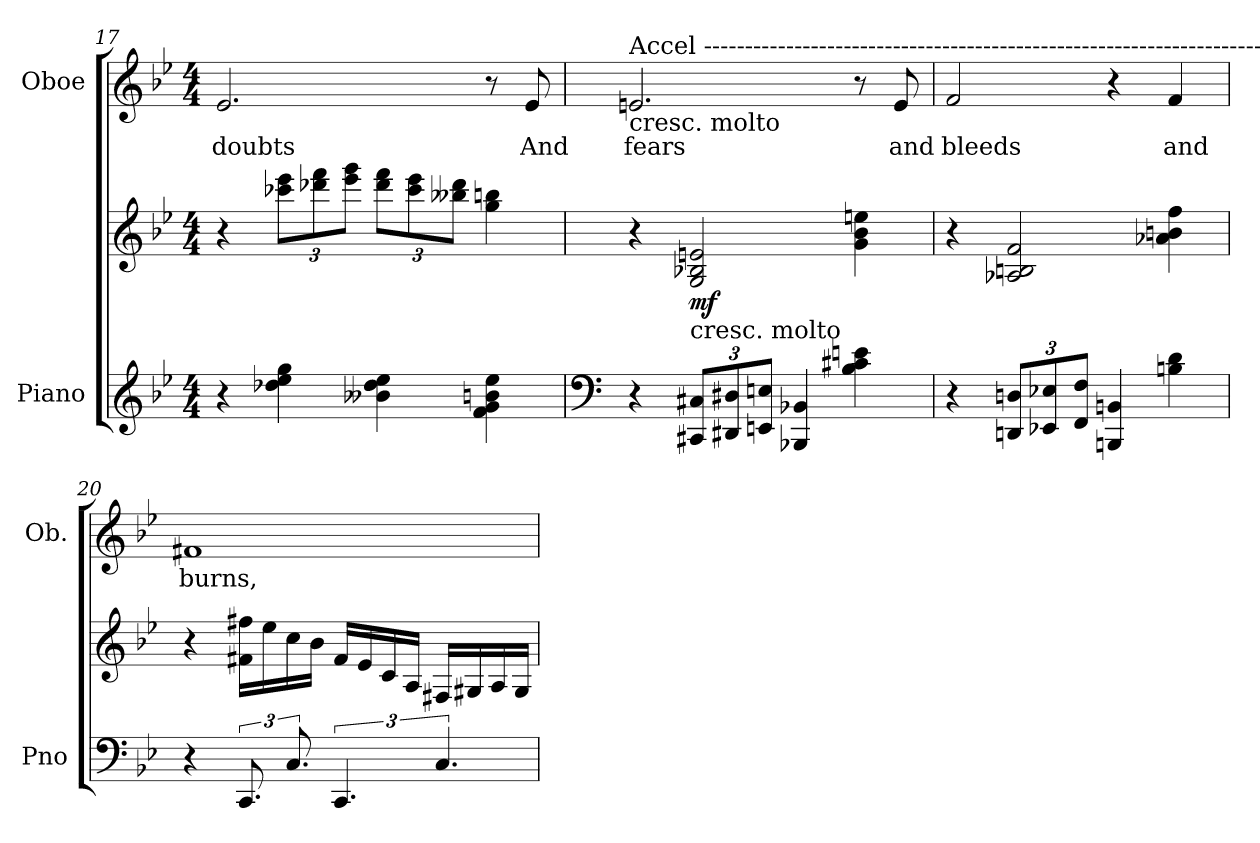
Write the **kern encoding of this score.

**kern	**kern	**dynam	**kern	**text
*part2	*part2	*part2	*part1	*part1
*staff3	*staff2	*staff2/3	*staff1	*staff1
*I"Piano	*	*	*I"Oboe	*
*I'Pno	*	*	*I'Ob.	*
!!LO:LB:g=z
*clefG2	*clefG2	*	*clefG2	*
*k[b-e-]	*k[b-e-]	*	*k[b-e-]	*
*M4/4	*M4/4	*	*M4/4	*
=17	=17	=17	=17	=17
!	!	!	!	!LO:LY:b
4r	4r	.	2.e-/	doubts
*	*Xbrackettup	*	*	*
4dd-X\ 4ee-\ 4gg\	12ccc-X\ 12eee-\L	.	.	.
.	12ddd-X\ 12fff\	.	.	.
.	12eee-\ 12ggg\J	.	.	.
4b--X\ 4dd-\ 4ee-\	12ddd-\ 12fff\L	.	.	.
.	12ccc-\ 12eee-\	.	.	.
.	12bb--X\ 12ddd-\J	.	.	.
4f\ 4g\ 4bn\ 4ee-\	4gg\ 4bbn\	.	8r	.
!	!	!	!	!LO:LY:b
.	.	.	8e-/	And
=18	=18	=18	=18	=18
*clefF4	*	*	*	*
!	!	!	!LO:TX:a:t=Accel ------------------------------------------------------------------------------------------------	!
!	!	!	!LO:TX:b:t=cresc. molto	!
!	!	!	!	!LO:LY:b
4r	4r	.	2.en/	fears
*Xbrackettup	*	*	*	*
!	!LO:TX:b:t=cresc. molto	!	!	!
!	!	!LO:DY:b	!	!
12CC#X/ 12C#X/L	2G/ 2B-X/ 2en/	mf	.	.
12DD#X/ 12D#X/	.	.	.	.
12EEn/ 12En/J	.	.	.	.
4BBB-X/ 4BB-X/	.	.	.	.
4B-\ 4c#X\ 4en\	4g\ 4b-\ 4een\	.	8r	.
!	!	!	!	!LO:LY:b
.	.	.	8e/	and
=19	=19	=19	=19	=19
!	!	!	!	!LO:LY:b
4r	4r	.	2f/	bleeds
12DDn/ 12Dn/L	2A-X/ 2Bn/ 2f/	.	.	.
12EE-X/ 12E-X/	.	.	.	.
12FF/ 12F/J	.	.	.	.
4BBBn/ 4BBn/	.	.	4r	.
!	!	!	!	!LO:LY:b
4Bn\ 4d\	4a-X\ 4bn\ 4ff\	.	4f/	and
!!LO:LB:g=z
=20	=20	=20	=20	=20
!	!	!	!	!LO:LY:b
4r	4r	.	1f#X	burns,
*brackettup	*	*	*	*
12.CC/	16f#X\ 16ff#X\LL	.	.	.
.	16ee-\	.	.	.
12.C/	16cc\	.	.	.
.	16b-\JJ	.	.	.
6.CC/	16f#/LL	.	.	.
.	16e-/	.	.	.
.	16c/	.	.	.
.	16A/JJ	.	.	.
6.C/	16F#X/LL	.	.	.
.	16G#X/	.	.	.
.	16A/	.	.	.
.	16G#/JJ	.	.	.
=	=	=	=	=
*-	*-	*-	*-	*-
